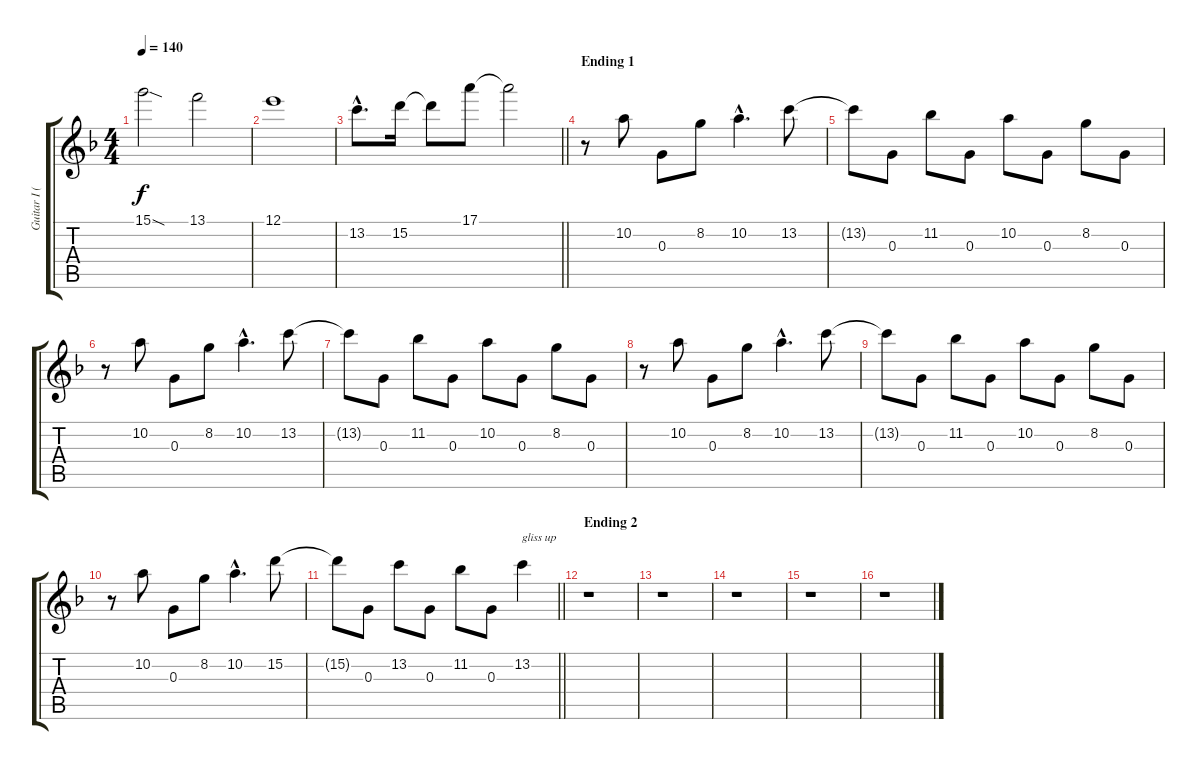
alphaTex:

\track ("Guitar I (Aiji & Jun)" "Guitar I (") {instrument distortionguitar}
\staff {score tabs}
\tuning (E4 B3 G3 D3 A2 E2) {hide}
\ts (4 4)
\tempo 140
\clef g2
\ks f
15.1{sod}.2{dy f} 13.1.2 |
12.1.1 |
\barLineRight lightlight
13.2{hac}.8{d} 15.2.16 15.2{t}.8 17.1.8 17.1{t}.2 |
\section ("" "Ending 1")
r.8 10.2.8 0.3.8 8.2.8 10.2{hac}.4{d} 13.2.8 |
13.2{t}.8 0.3.8 11.2.8 0.3.8 10.2.8 0.3.8 8.2.8 0.3.8 |
r.8 10.2.8 0.3.8 8.2.8 10.2{hac}.4{d} 13.2.8 |
13.2{t}.8 0.3.8 11.2.8 0.3.8 10.2.8 0.3.8 8.2.8 0.3.8 |
r.8 10.2.8 0.3.8 8.2.8 10.2{hac}.4{d} 13.2.8 |
13.2{t}.8 0.3.8 11.2.8 0.3.8 10.2.8 0.3.8 8.2.8 0.3.8 |
r.8 10.2.8 0.3.8 8.2.8 10.2{hac}.4{d} 15.2.8 |
\barLineRight lightlight
15.2{t}.8 0.3.8 13.2.8 0.3.8 11.2.8 0.3.8 13.2.4{txt "gliss up"} |
\section ("" "Ending 2")
r.1 |
r.1 |
r.1 |
r.1 |
r.1
